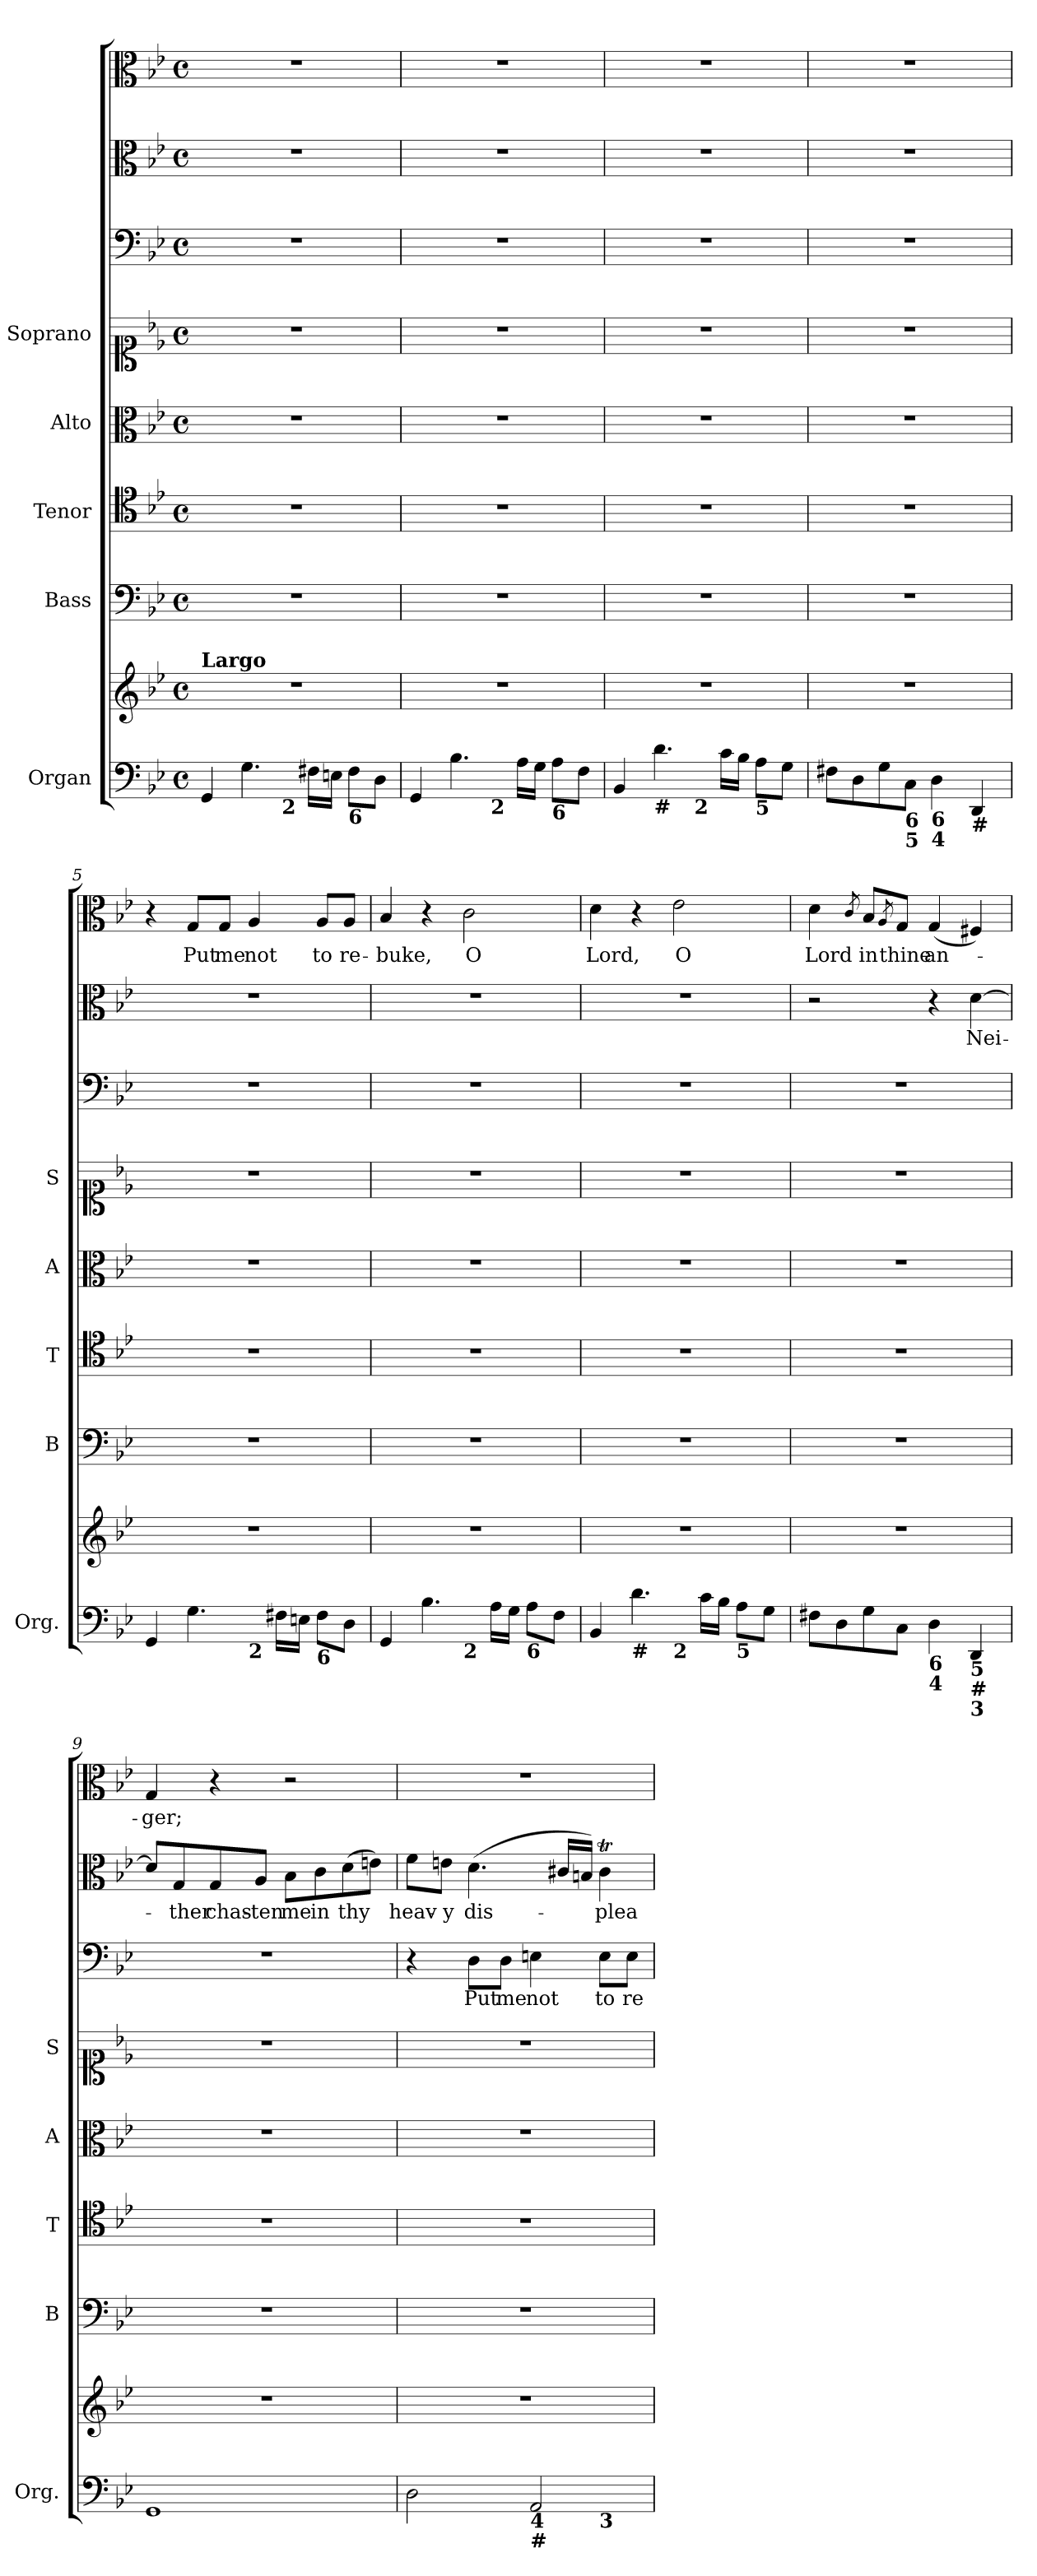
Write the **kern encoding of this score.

**kern	**kern	**kern	**kern	**kern	**kern	**kern	**text	**kern	**text	**kern	**text
*part8	*part8	*part7	*part6	*part5	*part4	*part3	*part3	*part2	*part2	*part1	*part1
*staff9	*staff8	*staff7	*staff6	*staff5	*staff4	*staff3	*staff3	*staff2	*staff2	*staff1	*staff1
*I"Organ	*	*I"Bass	*I"Tenor	*I"Alto	*I"Soprano	*	*	*	*	*	*
*I'Org.	*	*I'B	*I'T	*I'A	*I'S	*	*	*	*	*	*
*clefF4	*clefG2	*clefF4	*clefC4	*clefC3	*clefC1	*clefF4	*	*clefC3	*	*clefC3	*
*k[b-e-]	*k[b-e-]	*k[b-e-]	*k[b-e-]	*k[b-e-]	*k[b-e-]	*k[b-e-]	*	*k[b-e-]	*	*k[b-e-]	*
*g:	*g:	*g:	*g:	*g:	*g:	*g:	*	*g:	*	*g:	*
*M4/4	*M4/4	*M4/4	*M4/4	*M4/4	*M4/4	*M4/4	*	*M4/4	*	*M4/4	*
*met(c)	*met(c)	*met(c)	*met(c)	*met(c)	*met(c)	*met(c)	*	*met(c)	*	*met(c)	*
*MM70	*MM70	*MM70	*MM70	*MM70	*MM70	*MM70	*	*MM70	*	*MM70	*
=1	=1	=1	=1	=1	=1	=1	=1	=1	=1	=1	=1
!	!LO:TX:a:B:t=Largo	!	!	!	!	!	!	!	!	!	!
*^	*	*	*	*	*	*	*	*	*	*	*
4GG/	2ryy	1r	1r	1r	1r	1r	1r	.	1r	.	1r	.
4.G\	.	.	.	.	.	.	.	.	.	.	.	.
!	!LO:TX:b:B:t=2	!	!	!	!	!	!	!	!	!	!	!
.	2ryy	.	.	.	.	.	.	.	.	.	.	.
16F#X\LL	.	.	.	.	.	.	.	.	.	.	.	.
16En\JJ	.	.	.	.	.	.	.	.	.	.	.	.
!LO:TX:b:B:t=6	!	!	!	!	!	!	!	!	!	!	!	!
8F#\L	.	.	.	.	.	.	.	.	.	.	.	.
8D\J	.	.	.	.	.	.	.	.	.	.	.	.
=2	=2	=2	=2	=2	=2	=2	=2	=2	=2	=2	=2	=2
4GG/	2ryy	1r	1r	1r	1r	1r	1r	.	1r	.	1r	.
4.B-\	.	.	.	.	.	.	.	.	.	.	.	.
!	!LO:TX:b:B:t=2	!	!	!	!	!	!	!	!	!	!	!
.	2ryy	.	.	.	.	.	.	.	.	.	.	.
16A\LL	.	.	.	.	.	.	.	.	.	.	.	.
16G\JJ	.	.	.	.	.	.	.	.	.	.	.	.
!LO:TX:b:B:t=6	!	!	!	!	!	!	!	!	!	!	!	!
8A\L	.	.	.	.	.	.	.	.	.	.	.	.
8F\J	.	.	.	.	.	.	.	.	.	.	.	.
=3	=3	=3	=3	=3	=3	=3	=3	=3	=3	=3	=3	=3
4BB-/	2ryy	1r	1r	1r	1r	1r	1r	.	1r	.	1r	.
!LO:TX:b:B:t=#	!	!	!	!	!	!	!	!	!	!	!	!
4.d\	.	.	.	.	.	.	.	.	.	.	.	.
!	!LO:TX:b:B:t=2	!	!	!	!	!	!	!	!	!	!	!
.	2ryy	.	.	.	.	.	.	.	.	.	.	.
16c\LL	.	.	.	.	.	.	.	.	.	.	.	.
16B-\JJ	.	.	.	.	.	.	.	.	.	.	.	.
!LO:TX:b:B:t=5	!	!	!	!	!	!	!	!	!	!	!	!
8A\L	.	.	.	.	.	.	.	.	.	.	.	.
8G\J	.	.	.	.	.	.	.	.	.	.	.	.
=4	=4	=4	=4	=4	=4	=4	=4	=4	=4	=4	=4	=4
!LO:TX:b:B:t=6	!	!	!	!	!	!	!	!	!	!	!	!
!LO:TX:b:B:t=5	!	!	!	!	!	!	!	!	!	!	!	!
*v	*v	*	*	*	*	*	*	*	*	*	*	*
8F#X\L	1r	1r	1r	1r	1r	1r	.	1r	.	1r	.
8D\	.	.	.	.	.	.	.	.	.	.	.
8G\	.	.	.	.	.	.	.	.	.	.	.
!LO:TX:b:B:t=6	!	!	!	!	!	!	!	!	!	!	!
!LO:TX:b:B:t=5	!	!	!	!	!	!	!	!	!	!	!
8C\J	.	.	.	.	.	.	.	.	.	.	.
!LO:TX:b:B:t=6	!	!	!	!	!	!	!	!	!	!	!
!LO:TX:b:B:t=4	!	!	!	!	!	!	!	!	!	!	!
4D\	.	.	.	.	.	.	.	.	.	.	.
!LO:TX:b:B:t=#	!	!	!	!	!	!	!	!	!	!	!
4DD/	.	.	.	.	.	.	.	.	.	.	.
!!LO:LB:g=z
=5	=5	=5	=5	=5	=5	=5	=5	=5	=5	=5	=5
*^	*	*	*	*	*	*	*	*	*	*	*
4GG/	2ryy	1r	1r	1r	1r	1r	1r	.	1r	.	4r	.
!	!	!	!	!	!	!	!	!	!	!	!	!LO:LY:b
4.G\	.	.	.	.	.	.	.	.	.	.	8G/L	Put
!	!	!	!	!	!	!	!	!	!	!	!	!LO:LY:b
.	.	.	.	.	.	.	.	.	.	.	8G/J	me
!	!LO:TX:b:B:t=2	!	!	!	!	!	!	!	!	!	!	!
!	!	!	!	!	!	!	!	!	!	!	!	!LO:LY:b
.	2ryy	.	.	.	.	.	.	.	.	.	4A/	not
16F#X\LL	.	.	.	.	.	.	.	.	.	.	.	.
16En\JJ	.	.	.	.	.	.	.	.	.	.	.	.
!LO:TX:b:B:t=6	!	!	!	!	!	!	!	!	!	!	!	!
!	!	!	!	!	!	!	!	!	!	!	!	!LO:LY:b
8F#\L	.	.	.	.	.	.	.	.	.	.	8A/L	to
!	!	!	!	!	!	!	!	!	!	!	!	!LO:LY:b
8D\J	.	.	.	.	.	.	.	.	.	.	8A/J	re-
=6	=6	=6	=6	=6	=6	=6	=6	=6	=6	=6	=6	=6
!	!	!	!	!	!	!	!	!	!	!	!	!LO:LY:b
4GG/	2ryy	1r	1r	1r	1r	1r	1r	.	1r	.	4B-/	-buke,
4.B-\	.	.	.	.	.	.	.	.	.	.	4r	.
!	!LO:TX:b:B:t=2	!	!	!	!	!	!	!	!	!	!	!
!	!	!	!	!	!	!	!	!	!	!	!	!LO:LY:b
.	2ryy	.	.	.	.	.	.	.	.	.	2c\	O
16A\LL	.	.	.	.	.	.	.	.	.	.	.	.
16G\JJ	.	.	.	.	.	.	.	.	.	.	.	.
!LO:TX:b:B:t=6	!	!	!	!	!	!	!	!	!	!	!	!
8A\L	.	.	.	.	.	.	.	.	.	.	.	.
8F\J	.	.	.	.	.	.	.	.	.	.	.	.
=7	=7	=7	=7	=7	=7	=7	=7	=7	=7	=7	=7	=7
!	!	!	!	!	!	!	!	!	!	!	!	!LO:LY:b
4BB-/	2ryy	1r	1r	1r	1r	1r	1r	.	1r	.	4d\	Lord,
!LO:TX:b:B:t=#	!	!	!	!	!	!	!	!	!	!	!	!
4.d\	.	.	.	.	.	.	.	.	.	.	4r	.
!	!LO:TX:b:B:t=2	!	!	!	!	!	!	!	!	!	!	!
!	!	!	!	!	!	!	!	!	!	!	!	!LO:LY:b
.	2ryy	.	.	.	.	.	.	.	.	.	2e-\	O
16c\LL	.	.	.	.	.	.	.	.	.	.	.	.
16B-\JJ	.	.	.	.	.	.	.	.	.	.	.	.
!LO:TX:b:B:t=5	!	!	!	!	!	!	!	!	!	!	!	!
8A\L	.	.	.	.	.	.	.	.	.	.	.	.
8G\J	.	.	.	.	.	.	.	.	.	.	.	.
=8	=8	=8	=8	=8	=8	=8	=8	=8	=8	=8	=8	=8
!LO:TX:b:B:t=6	!	!	!	!	!	!	!	!	!	!	!	!
!	!	!	!	!	!	!	!	!	!	!	!	!LO:LY:b
*v	*v	*	*	*	*	*	*	*	*	*	*	*
8F#X\L	1r	1r	1r	1r	1r	1r	.	2r	.	4d\	Lord
8D\	.	.	.	.	.	.	.	.	.	.	.
.	.	.	.	.	.	.	.	.	.	8qc/	.
!	!	!	!	!	!	!	!	!	!	!	!LO:LY:b
8G\	.	.	.	.	.	.	.	.	.	8B-/L	in
.	.	.	.	.	.	.	.	.	.	8qA/	.
!	!	!	!	!	!	!	!	!	!	!	!LO:LY:b
8C\J	.	.	.	.	.	.	.	.	.	8G/J	thine
!LO:TX:b:B:t=6	!	!	!	!	!	!	!	!	!	!	!
!LO:TX:b:B:t=4	!	!	!	!	!	!	!	!	!	!	!
!	!	!	!	!	!	!	!	!	!	!	!LO:LY:b
4D\	.	.	.	.	.	.	.	4r	.	(<4G/	an-
!LO:TX:b:B:t=5	!	!	!	!	!	!	!	!	!	!	!
!LO:TX:b:B:t=#	!	!	!	!	!	!	!	!	!	!	!
!LO:TX:b:B:t=3	!	!	!	!	!	!	!	!	!	!	!
!	!	!	!	!	!	!	!	!	!LO:LY:b	!	!
4DD/	.	.	.	.	.	.	.	[4d\	Nei-	4F#X/)	.
!!LO:PB:g=z
=9	=9	=9	=9	=9	=9	=9	=9	=9	=9	=9	=9
!	!	!	!	!	!	!	!	!	!	!	!LO:LY:b
1GG	1r	1r	1r	1r	1r	1r	.	8d/L]	.	4G/	-ger;
!	!	!	!	!	!	!	!	!	!LO:LY:b	!	!
.	.	.	.	.	.	.	.	8G/	-ther	.	.
!	!	!	!	!	!	!	!	!	!LO:LY:b	!	!
.	.	.	.	.	.	.	.	8G/	chas-	4r	.
!	!	!	!	!	!	!	!	!	!LO:LY:b	!	!
.	.	.	.	.	.	.	.	8A/J	-ten	.	.
!	!	!	!	!	!	!	!	!	!LO:LY:b	!	!
.	.	.	.	.	.	.	.	8B-\L	me	2r	.
!	!	!	!	!	!	!	!	!	!LO:LY:b	!	!
.	.	.	.	.	.	.	.	8c\	in	.	.
!	!	!	!	!	!	!	!	!	!LO:LY:b	!	!
.	.	.	.	.	.	.	.	(>8d\	thy	.	.
.	.	.	.	.	.	.	.	8en\J)	.	.	.
=10	=10	=10	=10	=10	=10	=10	=10	=10	=10	=10	=10
!	!	!	!	!	!	!	!	!	!LO:LY:b	!	!
*^	*	*	*	*	*	*	*	*	*	*	*
2D\	2.ryy	1r	1r	1r	1r	1r	4r	.	8f\L	heav-	1r	.
!	!	!	!	!	!	!	!	!	!	!LO:LY:b	!	!
.	.	.	.	.	.	.	.	.	8en\J	-y	.	.
!	!	!	!	!	!	!	!	!LO:LY:b	!	!LO:LY:b	!	!
.	.	.	.	.	.	.	8D\L	Put	(>4.d\	dis-	.	.
!	!	!	!	!	!	!	!	!LO:LY:b	!	!	!	!
.	.	.	.	.	.	.	8D\J	me	.	.	.	.
!LO:TX:b:B:t=4	!	!	!	!	!	!	!	!	!	!	!	!
!LO:TX:b:B:t=#	!	!	!	!	!	!	!	!	!	!	!	!
!	!	!	!	!	!	!	!	!LO:LY:b	!	!	!	!
2AA/	.	.	.	.	.	.	4En\	not	.	.	.	.
.	.	.	.	.	.	.	.	.	16c#X/LL	.	.	.
.	.	.	.	.	.	.	.	.	16Bn/JJ)	.	.	.
!	!LO:TX:b:B:t=3	!	!	!	!	!	!	!	!	!	!	!
!	!	!	!	!	!	!	!	!LO:LY:b	!	!LO:LY:b	!	!
.	4ryy	.	.	.	.	.	8E\L	to	4c#t\	-plea-	.	.
!	!	!	!	!	!	!	!	!LO:LY:b	!	!	!	!
.	.	.	.	.	.	.	8E\J	re-	.	.	.	.
*v	*v	*	*	*	*	*	*	*	*	*	*	*
=	=	=	=	=	=	=	=	=	=	=	=
*-	*-	*-	*-	*-	*-	*-	*-	*-	*-	*-	*-
